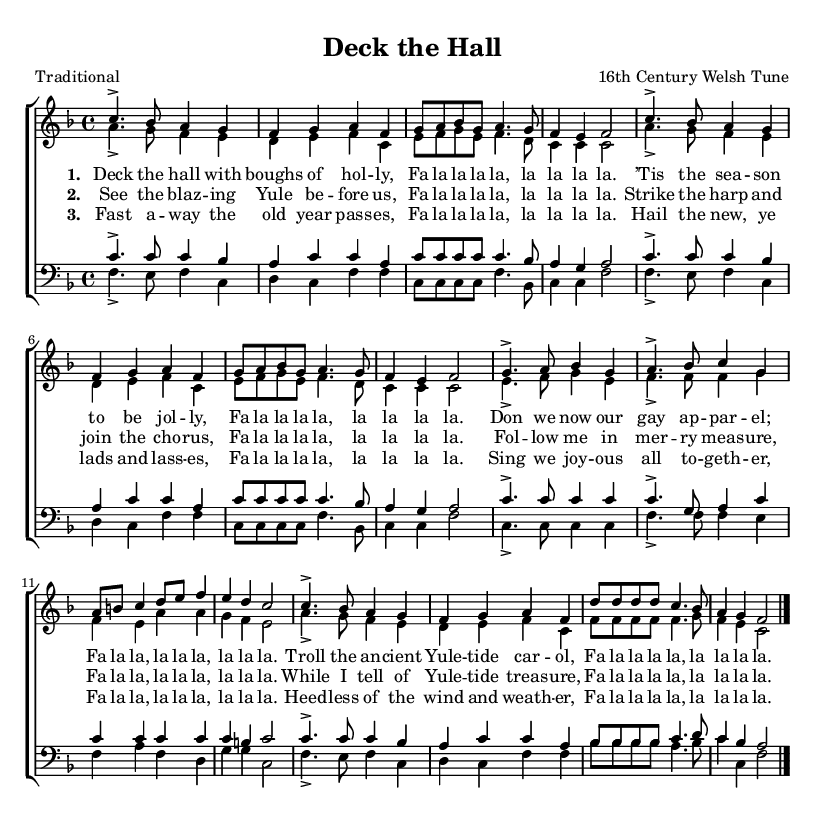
\version "2.14.2"
\include "header.ly"
\header {
  title = "Deck the Hall"
  poet = "Traditional"
  composer = "16th Century Welsh Tune"
}
global = {
  \preamble
  \key f \major
  \time 4/4
}

sopMusic = \relative c'' {
  c4.-> bes8 a4 g |
  f g a f |
  g8 a bes g a4. g8 |
  f4 e f2 |

  c'4.-> bes8 a4 g |
  f g a f |
  g8 a bes g a4. g8 |
  f4 e f2 |

  g4.-> a8 bes4 g |
  a4.-> bes8 c4 g |
  a8 b c4 d8 e f4 |
  e d c2 |

  c4.-> bes8 a4 g |
  f g a f |
  d'8 d d d c4. bes8 |
  a4 g f2 \bar "|."
}
sopWords = \lyricmode {

}

altoMusic = \relative c' {
  a'4.-> g8 f4 e |
  d e f c |
  e8 f g e f4. d8 |
  c4 c c2 |

  a'4.-> g8 f4 e |
  d e f c |
  e8 f g e f4. d8 |
  c4 c c2 |

  e4.-> f8 g4 e |
  f4.-> f8 f4 g |
  f4 e a a|
  g f e2 |

  a4.-> g8 f4 e |
  d e f c |
  f8 f f f f4. g8 |
  f4 e c2 \bar "|."
}
altoWords = \lyricmode {
  \set stanza = #"1. "
  Deck the hall with boughs of hol -- ly, Fa la la la la, la la la la.
  ’Tis the sea -- son to be jol -- ly, Fa la la la la, la la la la.
  Don we now our gay ap -- par -- el; Fa la la, la la la, la la la.
  Troll the an -- cient Yule -- tide car -- ol, Fa la la la la, la la la la.
}
altoWordsII = \lyricmode {
  \set stanza = #"2. "
  See the blaz -- ing Yule be -- fore us, Fa la la la la, la la la la.
  Strike the harp and join the cho -- rus, Fa la la la la, la la la la.
  Fol -- low me in mer -- ry meas -- ure, Fa la la, la la la, la la la.
  While I tell of Yule -- tide treas -- ure, Fa la la la la, la la la la.
}
altoWordsIII = \lyricmode {
  \set stanza = #"3. "
  Fast a -- way the old year pass -- es, Fa la la la la, la la la la.
  Hail the new, ye lads and lass -- es, Fa la la la la, la la la la.
  Sing we joy -- ous all to -- geth -- er, Fa la la, la la la, la la la.
  Heed -- less of the wind and weath -- er, Fa la la la la, la la la la.

}
altoWordsIV = \lyricmode {
}

tenorMusic = \relative c' {
  c4.-> c8 c4 bes |
  a c c a |
  c8 c c c c4. bes8 |
  a4 g a2 |

  c4.-> c8 c4 bes |
  a c c a |
  c8 c c c c4. bes8 |
  a4 g a2 |

  c4.-> c8 c4 c |
  c4.-> g8 a4 c |
  c4 c c c |
  c b c2 |

  c4.-> c8 c4 bes |
  a c c a |
  bes8 bes bes bes c4. d8 |
  c4 bes a2 \bar "|."
}
tenorWords = \lyricmode {

}

bassMusic = \relative c {
  f4.-> e8 f4 c |
  d c f f |
  c8 c c c f4. bes,8 |
  c4 c f2 |

  f4.-> e8 f4 c |
  d c f f |
  c8 c c c f4. bes,8 |
  c4 c f2 |

  c4.-> c8 c4 c |
  f4.-> f8 f4 e |
  f4 a f d |
  g g c,2 |

  f4.-> e8 f4 c |
  d c f f |
  bes8 bes bes bes a4. bes8 |
  c4 c, f2 \bar "|."
}
bassWords = \lyricmode {

}

\score {
  <<
    \new ChoirStaff <<
      \new Staff = women <<
        \new Voice = "sopranos" { \voiceOne << \global \sopMusic >> }
        \new Voice = "altos" { \voiceTwo << \global \altoMusic >> }
      >>
      \new Lyrics \with { alignAboveContext = #"women" } \lyricsto "sopranos" \sopWords
      \new Lyrics = "altosIV"  \with { alignBelowContext = #"women" } \lyricsto "sopranos" \altoWordsIV
      \new Lyrics = "altosIII"  \with { alignBelowContext = #"women" } \lyricsto "sopranos" \altoWordsIII
      \new Lyrics = "altosII"  \with { alignBelowContext = #"women" } \lyricsto "sopranos" \altoWordsII
      \new Lyrics = "altos"  \with { alignBelowContext = #"women" } \lyricsto "sopranos" \altoWords
      \new Staff = men <<
        \clef bass
        \new Voice = "tenors" { \voiceOne << \global \tenorMusic >> }
        \new Voice = "basses" { \voiceTwo << \global \bassMusic >> }
      >>
      \new Lyrics \with { alignAboveContext = #"men" } \lyricsto "tenors" \tenorWords
      \new Lyrics \with { alignBelowContext = #"men" } \lyricsto "basses" \bassWords
    >>
  >>
}
